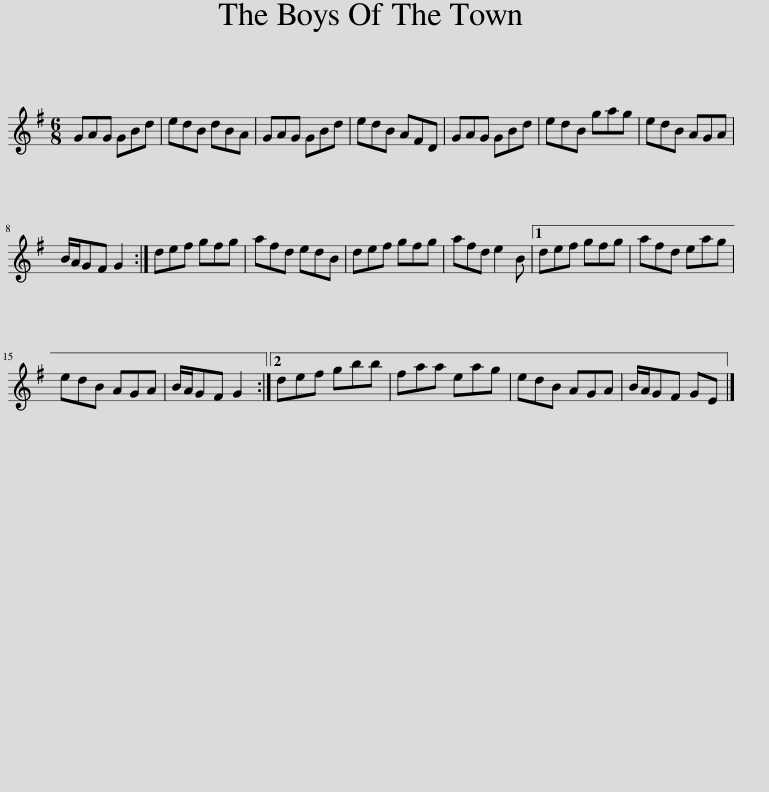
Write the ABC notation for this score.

X:1
L:1/8
M:6/8
I:linebreak $
K:G
V:1 treble
V:1
 GAG GBd | edB dBA | GAG GBd | edB AFD | GAG GBd | %5
 edB gag | edB AGA |$ B/A/GF G2 :| def gfg | afd edB | %10
 def gfg | afd e2 B |1 def gfg | afd eag |$ edB AGA | %15
 B/A/GF G2 :|2 def gbb | faa eag | edB AGA | B/A/GF GE |] %20
